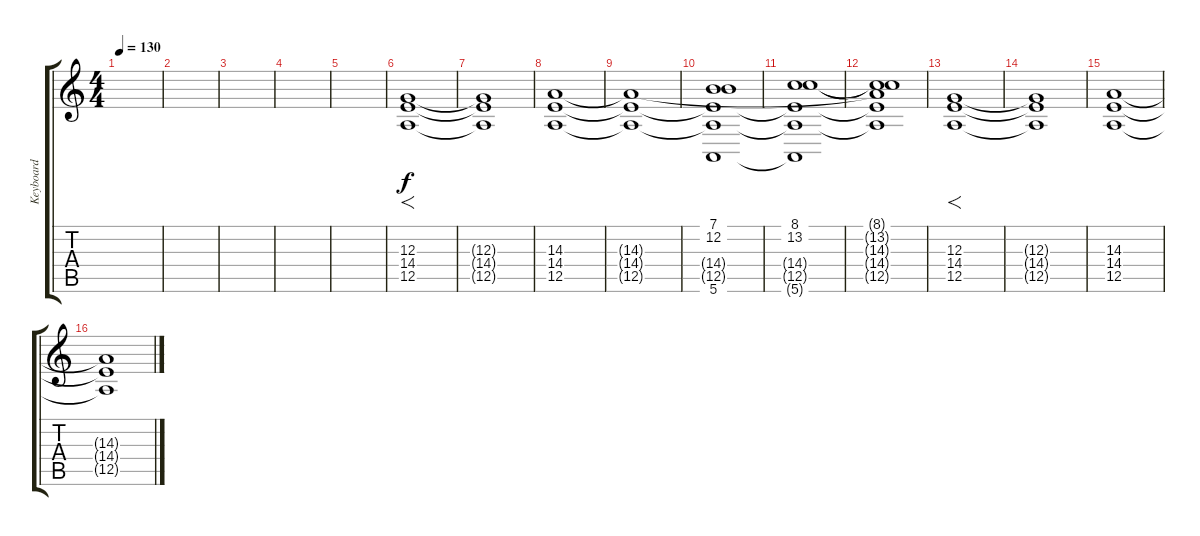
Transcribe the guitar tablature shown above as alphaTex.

\track ("Keyboard" "Keyboard") {instrument lead1square}
\staff {score tabs}
\tuning (E4 B3 G3 D3 A2 E2) {hide}
\ts (4 4)
\tempo 130
\clef g2
\ks c
|
|
|
|
|
(12.3 14.4 12.5).1{f} |
(12.3{t} 14.4{t} 12.5{t}).1 |
(14.3 14.4 12.5).1 |
(14.3{t} 14.4{t} 12.5{t}).1 |
(7.1 12.2 14.4{t} 12.5{t} 5.6).1 |
(8.1 13.2 14.4{t} 12.5{t} 5.6{t}).1 |
(8.1{t} 13.2{t} 14.3{t} 14.4{t} 12.5{t}).1 |
(12.3 14.4 12.5).1{f} |
(12.3{t} 14.4{t} 12.5{t}).1 |
(14.3 14.4 12.5).1 |
(14.3{t} 14.4{t} 12.5{t}).1
